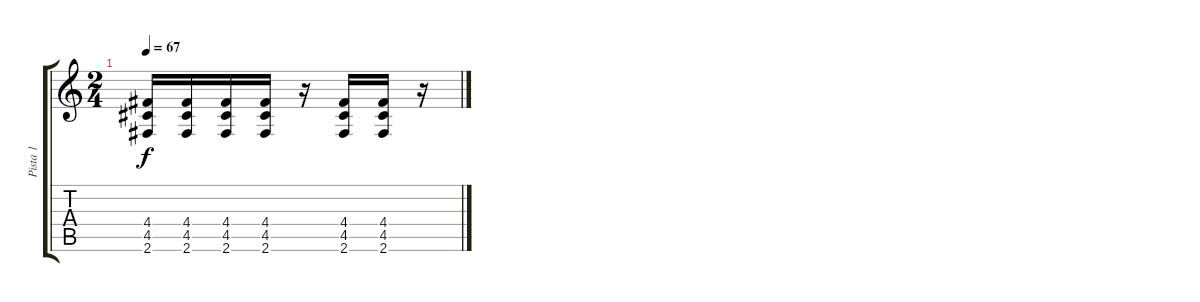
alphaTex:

\track ("Pista 1" "Pista 1") {instrument electricguitarclean}
\staff {score tabs}
\tuning (E4 B3 G3 D3 A2 E2) {hide}
\ts (2 4)
\tempo 67
\clef g2
\ks c
(4.4 4.5 2.6).16{dy f} (4.4 4.5 2.6).16 (4.4 4.5 2.6).16 (4.4 4.5 2.6).16 r.16 (4.4 4.5 2.6).16 (4.4 4.5 2.6).16 r.16
